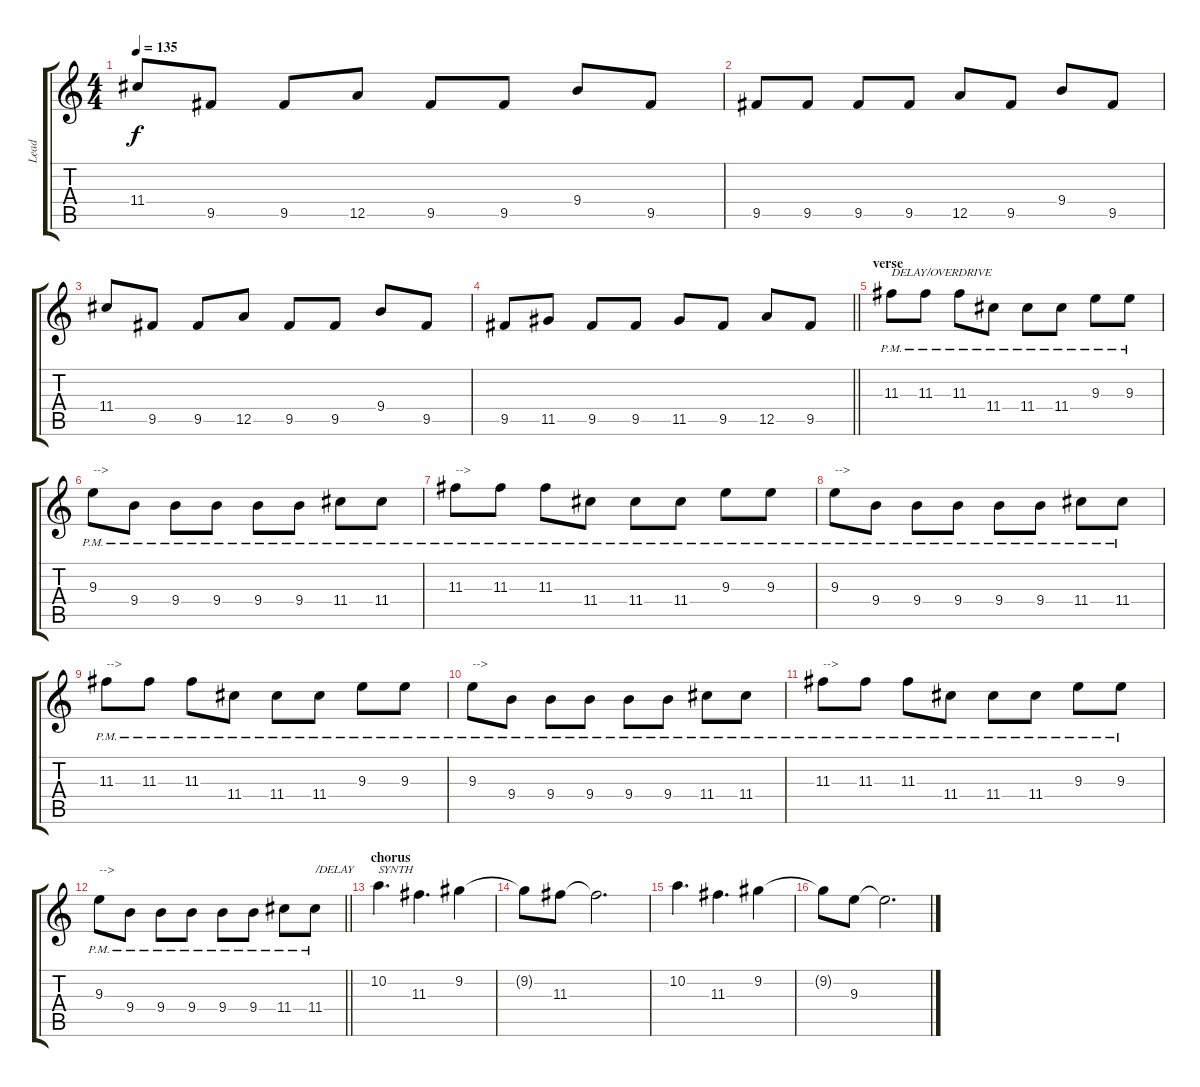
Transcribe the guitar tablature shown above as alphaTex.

\track ("Lead" "Lead") {instrument overdrivenguitar}
\staff {score tabs}
\tuning (E4 B3 G3 D3 A2 D2) {hide}
\ts (4 4)
\tempo 135
\clef g2
\ks c
11.4.8{dy f} 9.5.8 9.5.8 12.5.8 9.5.8 9.5.8 9.4.8 9.5.8 |
9.5.8 9.5.8 9.5.8 9.5.8 12.5.8 9.5.8 9.4.8 9.5.8 |
11.4.8 9.5.8 9.5.8 12.5.8 9.5.8 9.5.8 9.4.8 9.5.8 |
\barLineRight lightlight
9.5.8 11.5.8 9.5.8 9.5.8 11.5.8 9.5.8 12.5.8 9.5.8 |
\section ("" "verse")
11.3{pm}.8{txt "DELAY/OVERDRIVE"} 11.3{pm}.8 11.3{pm}.8 11.4{pm}.8 11.4{pm}.8 11.4{pm}.8 9.3{pm}.8 9.3{pm}.8 |
9.3{pm}.8{txt "-->"} 9.4{pm}.8 9.4{pm}.8 9.4{pm}.8 9.4{pm}.8 9.4{pm}.8 11.4{pm}.8 11.4{pm}.8 |
11.3{pm}.8{txt "-->"} 11.3{pm}.8 11.3{pm}.8 11.4{pm}.8 11.4{pm}.8 11.4{pm}.8 9.3{pm}.8 9.3{pm}.8 |
9.3{pm}.8{txt "-->"} 9.4{pm}.8 9.4{pm}.8 9.4{pm}.8 9.4{pm}.8 9.4{pm}.8 11.4{pm}.8 11.4{pm}.8 |
11.3{pm}.8{txt "-->"} 11.3{pm}.8 11.3{pm}.8 11.4{pm}.8 11.4{pm}.8 11.4{pm}.8 9.3{pm}.8 9.3{pm}.8 |
9.3{pm}.8{txt "-->"} 9.4{pm}.8 9.4{pm}.8 9.4{pm}.8 9.4{pm}.8 9.4{pm}.8 11.4{pm}.8 11.4{pm}.8 |
11.3{pm}.8{txt "-->"} 11.3{pm}.8 11.3{pm}.8 11.4{pm}.8 11.4{pm}.8 11.4{pm}.8 9.3{pm}.8 9.3{pm}.8 |
\barLineRight lightlight
9.3{pm}.8{txt "-->"} 9.4{pm}.8 9.4{pm}.8 9.4{pm}.8 9.4{pm}.8 9.4{pm}.8 11.4{pm}.8 11.4{pm}.8{txt "/DELAY"} |
\section ("" "chorus")
10.2.4{d txt "SYNTH"} 11.3.4{d} 9.2.4 |
9.2{t}.8 11.3.8 11.3{t}.2{d} |
10.2.4{d} 11.3.4{d} 9.2.4 |
9.2{t}.8 9.3.8 9.3{t}.2{d}
